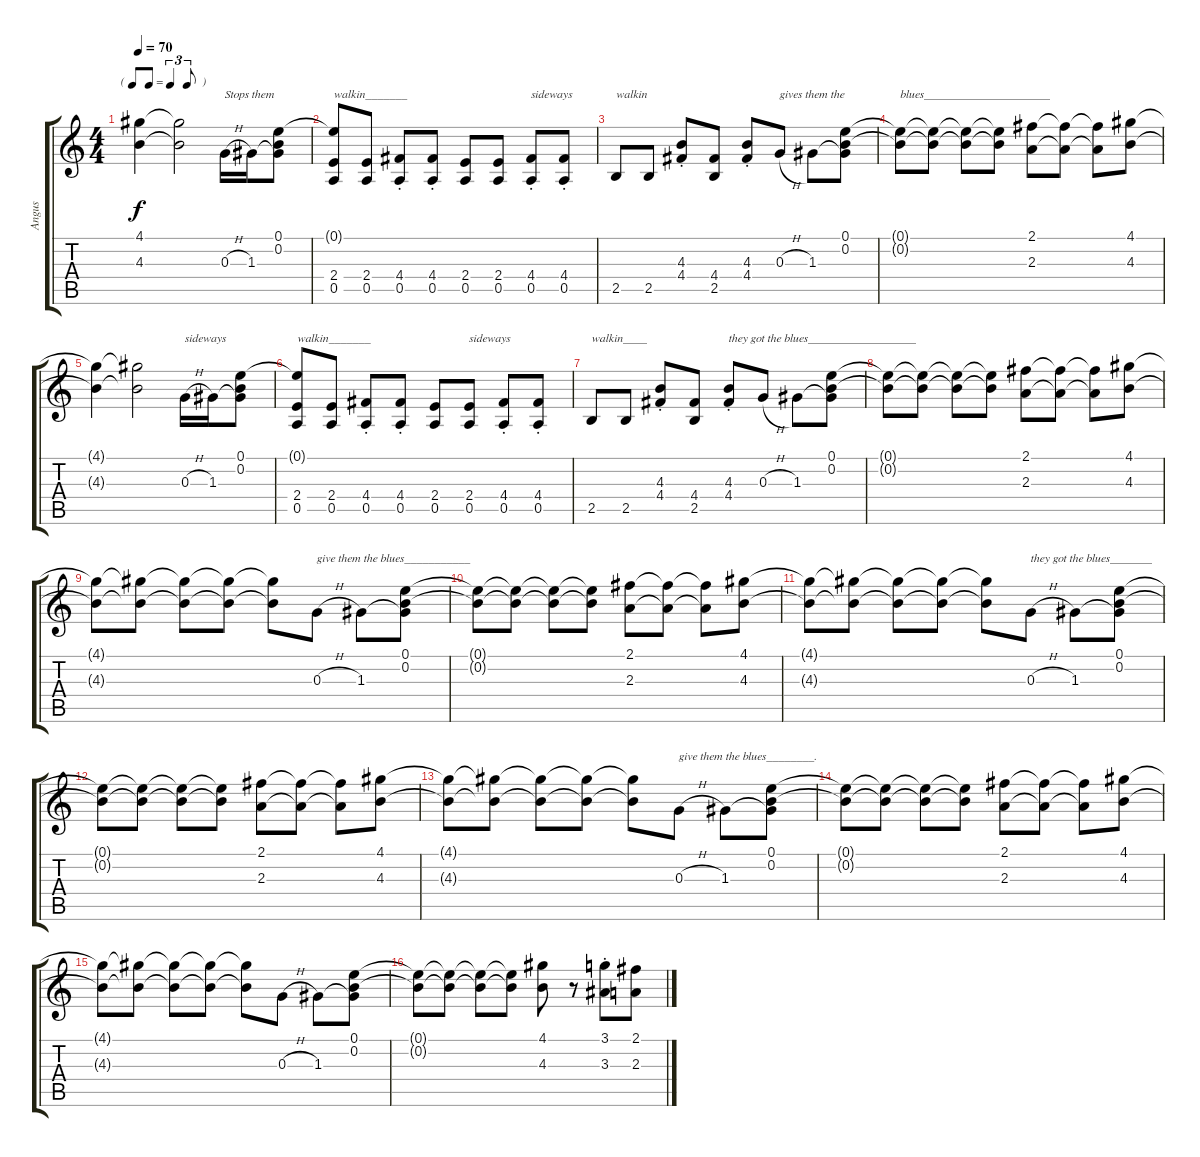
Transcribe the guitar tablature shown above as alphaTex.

\track ("Angus" "Angus") {instrument distortionguitar}
\staff {score tabs}
\tuning (E4 B3 G3 D3 A2 E2) {hide}
\ts (4 4)
\tf triplet8th
\tempo 70
\clef g2
\ks c
(4.1{t} 4.3{t}).4{dy f} (4.1{t} 4.3{t}).2 0.3{h}.16{txt "Stops them"} 1.3.16 (0.1 0.2 1.3{t}).8 |
(0.1{t} 2.4 0.5).8{txt "walkin_______"} (2.4 0.5).8 (4.4{st} 0.5).8 (4.4{st} 0.5).8 (2.4 0.5).8 (2.4 0.5).8 (4.4{st} 0.5).8{txt "sideways"} (4.4{st} 0.5).8 |
2.5.8{txt "walkin"} 2.5.8 (4.3{st} 4.4{st}).8 (4.4 2.5).8 (4.3{st} 4.4{st}).8 0.3{h}.8{txt "gives them the"} 1.3.8 (0.1 0.2 1.3{t}).8 |
(0.1{t} 0.2{t}).8{txt "blues_____________________"} (0.1{t} 0.2{t}).8 (0.1{t} 0.2{t}).8 (0.1{t} 0.2{t}).8 (2.1 2.3).8 (2.1{t} 2.3{t}).8 (2.1{t} 2.3{t}).8 (4.1 4.3).8 |
(4.1{t} 4.3{t}).4 (4.1{t} 4.3{t}).2 0.3{h}.16{txt "sideways"} 1.3.16 (0.1 0.2 1.3{t}).8 |
(0.1{t} 2.4 0.5).8{txt "walkin_______"} (2.4 0.5).8 (4.4{st} 0.5).8 (4.4{st} 0.5).8 (2.4 0.5).8 (2.4 0.5).8{txt "sideways"} (4.4{st} 0.5).8 (4.4{st} 0.5).8 |
2.5.8{txt "walkin____"} 2.5.8 (4.3{st} 4.4{st}).8 (4.4 2.5).8 (4.3{st} 4.4{st}).8{txt "they got the blues__________________"} 0.3{h}.8 1.3.8 (0.1 0.2 1.3{t}).8 |
(0.1{t} 0.2{t}).8 (0.1{t} 0.2{t}).8 (0.1{t} 0.2{t}).8 (0.1{t} 0.2{t}).8 (2.1 2.3).8 (2.1{t} 2.3{t}).8 (2.1{t} 2.3{t}).8 (4.1 4.3).8 |
(4.1{t} 4.3{t}).8 (4.1{t} 4.3{t}).8 (4.1{t} 4.3{t}).8 (4.1{t} 4.3{t}).8 (4.1{t} 4.3{t}).8 0.3{h}.8{txt "give them the blues___________"} 1.3.8 (0.1 0.2 1.3{t}).8 |
(0.1{t} 0.2{t}).8 (0.1{t} 0.2{t}).8 (0.1{t} 0.2{t}).8 (0.1{t} 0.2{t}).8 (2.1 2.3).8 (2.1{t} 2.3{t}).8 (2.1{t} 2.3{t}).8 (4.1 4.3).8 |
(4.1{t} 4.3{t}).8 (4.1{t} 4.3{t}).8 (4.1{t} 4.3{t}).8 (4.1{t} 4.3{t}).8 (4.1{t} 4.3{t}).8 0.3{h}.8{txt "they got the blues_______"} 1.3.8 (0.1 0.2 1.3{t}).8 |
(0.1{t} 0.2{t}).8 (0.1{t} 0.2{t}).8 (0.1{t} 0.2{t}).8 (0.1{t} 0.2{t}).8 (2.1 2.3).8 (2.1{t} 2.3{t}).8 (2.1{t} 2.3{t}).8 (4.1 4.3).8 |
(4.1{t} 4.3{t}).8 (4.1{t} 4.3{t}).8 (4.1{t} 4.3{t}).8 (4.1{t} 4.3{t}).8 (4.1{t} 4.3{t}).8 0.3{h}.8{txt "give them the blues________."} 1.3.8 (0.1 0.2 1.3{t}).8 |
(0.1{t} 0.2{t}).8 (0.1{t} 0.2{t}).8 (0.1{t} 0.2{t}).8 (0.1{t} 0.2{t}).8 (2.1 2.3).8 (2.1{t} 2.3{t}).8 (2.1{t} 2.3{t}).8 (4.1 4.3).8 |
(4.1{t} 4.3{t}).8 (4.1{t} 4.3{t}).8 (4.1{t} 4.3{t}).8 (4.1{t} 4.3{t}).8 (4.1{t} 4.3{t}).8 0.3{h}.8 1.3.8 (0.1 0.2 1.3{t}).8 |
(0.1{t} 0.2{t}).8 (0.1{t} 0.2{t}).8 (0.1{t} 0.2{t}).8 (0.1{t} 0.2{t}).8 (4.1 4.3).8 r.8 (3.1{st} 3.3{st}).8 (2.1 2.3).8
